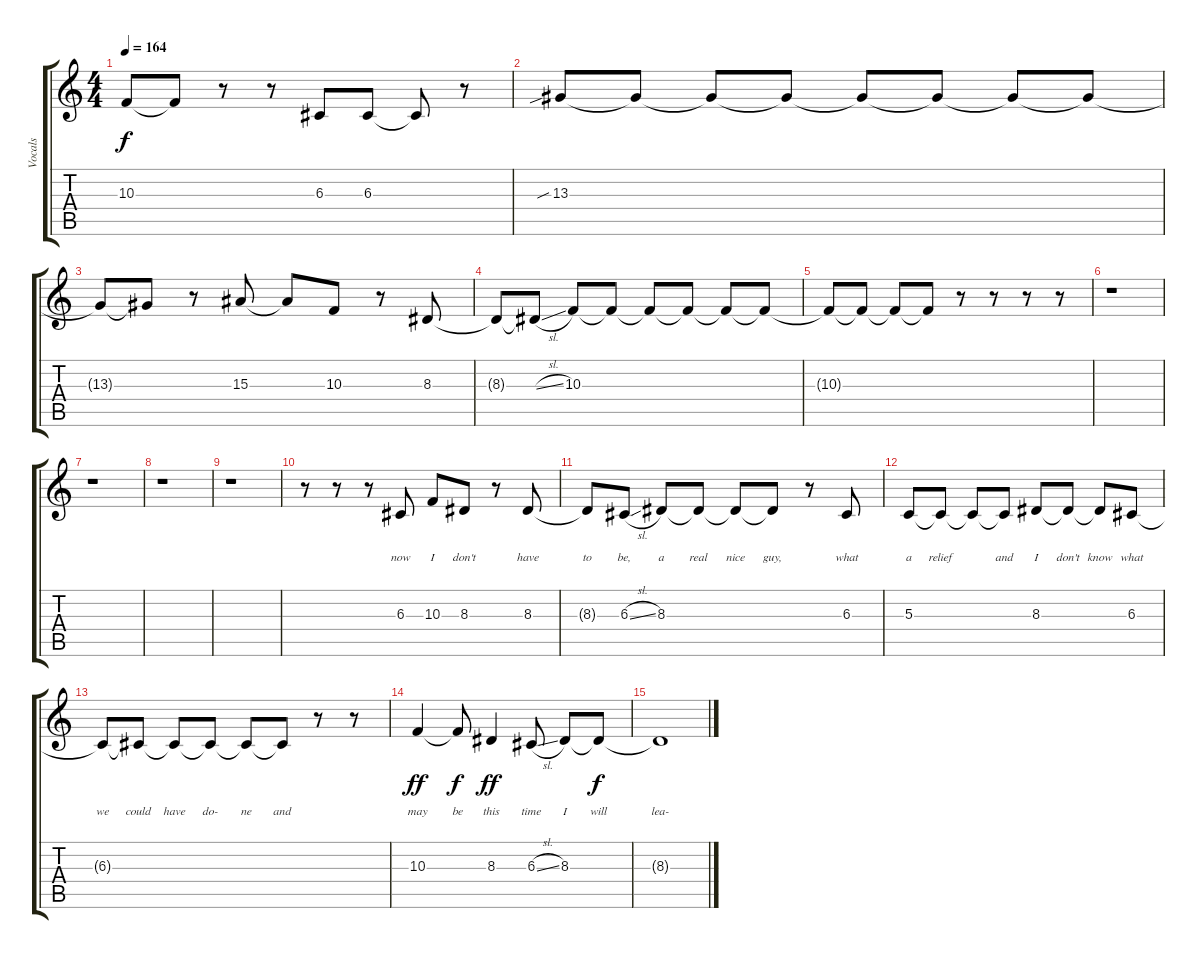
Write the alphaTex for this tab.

\track ("Vocals" "Vocals") {instrument lead1square}
\staff {score tabs}
\tuning (E4 B3 G3 D3 A2 E2) {hide}
\ts (4 4)
\tempo 164
\clef g2
\ks c
10.3{t}.8{dy f} 10.3{t}.8 r.8 r.8 6.3.8 6.3.8 6.3{t}.8 r.8 |
13.3{sib}.8 13.3{t}.8 13.3{t}.8 13.3{t}.8 13.3{t}.8 13.3{t}.8 13.3{t}.8 13.3{t}.8 |
13.3{t}.8 13.3{t}.8 r.8 15.3.8 15.3{t}.8 10.3.8 r.8 8.3.8 |
8.3{t}.8 8.3{sl t}.8 10.3.8 10.3{t}.8 10.3{t}.8 10.3{t}.8 10.3{t}.8 10.3{t}.8 |
10.3{t}.8 10.3{t}.8 10.3{t}.8 10.3{t}.8 r.8 r.8 r.8 r.8 |
r.1 |
r.1 |
r.1 |
r.1 |
r.8 r.8 r.8 6.3.8{lyrics (0 "") lyrics (1 "") lyrics (2 "now") lyrics (3 "") lyrics (4 "")} 10.3.8{lyrics (0 "") lyrics (1 "") lyrics (2 "I") lyrics (3 "") lyrics (4 "")} 8.3.8{lyrics (0 "") lyrics (1 "") lyrics (2 "don't") lyrics (3 "") lyrics (4 "")} r.8 8.3.8{lyrics (0 "") lyrics (1 "") lyrics (2 "have") lyrics (3 "") lyrics (4 "")} |
8.3{t}.8{lyrics (0 "") lyrics (1 "") lyrics (2 "to") lyrics (3 "") lyrics (4 "")} 6.3{sl}.8{lyrics (0 "") lyrics (1 "") lyrics (2 "be,") lyrics (3 "") lyrics (4 "")} 8.3.8{lyrics (0 "") lyrics (1 "") lyrics (2 "a") lyrics (3 "") lyrics (4 "")} 8.3{t}.8{lyrics (0 "") lyrics (1 "") lyrics (2 "real") lyrics (3 "") lyrics (4 "")} 8.3{t}.8{lyrics (0 "") lyrics (1 "") lyrics (2 "nice") lyrics (3 "") lyrics (4 "")} 8.3{t}.8{lyrics (0 "") lyrics (1 "") lyrics (2 "guy,") lyrics (3 "") lyrics (4 "")} r.8 6.3.8{lyrics (0 "") lyrics (1 "") lyrics (2 "what") lyrics (3 "") lyrics (4 "")} |
5.3.8{lyrics (0 "") lyrics (1 "") lyrics (2 "a") lyrics (3 "") lyrics (4 "")} 5.3{t}.8{lyrics (0 "") lyrics (1 "") lyrics (2 "relief") lyrics (3 "") lyrics (4 "")} 5.3{t}.8{lyrics (0 "") lyrics (1 "") lyrics (2 "") lyrics (3 "") lyrics (4 "")} 5.3{t}.8{lyrics (0 "") lyrics (1 "") lyrics (2 "and") lyrics (3 "") lyrics (4 "")} 8.3.8{lyrics (0 "") lyrics (1 "") lyrics (2 "I") lyrics (3 "") lyrics (4 "")} 8.3{t}.8{lyrics (0 "") lyrics (1 "") lyrics (2 "don't") lyrics (3 "") lyrics (4 "")} 8.3{t}.8{lyrics (0 "") lyrics (1 "") lyrics (2 "know") lyrics (3 "") lyrics (4 "")} 6.3.8{lyrics (0 "") lyrics (1 "") lyrics (2 "what") lyrics (3 "") lyrics (4 "")} |
6.3{t}.8{lyrics (0 "") lyrics (1 "") lyrics (2 "we") lyrics (3 "") lyrics (4 "")} 6.3{t}.8{lyrics (0 "") lyrics (1 "") lyrics (2 "could") lyrics (3 "") lyrics (4 "")} 6.3{t}.8{lyrics (0 "") lyrics (1 "") lyrics (2 "have") lyrics (3 "") lyrics (4 "")} 6.3{t}.8{lyrics (0 "") lyrics (1 "") lyrics (2 "do-") lyrics (3 "") lyrics (4 "")} 6.3{t}.8{lyrics (0 "") lyrics (1 "") lyrics (2 "ne") lyrics (3 "") lyrics (4 "")} 6.3{t}.8{lyrics (0 "") lyrics (1 "") lyrics (2 "and") lyrics (3 "") lyrics (4 "")} r.8 r.8 |
10.3.4{lyrics (0 "") lyrics (1 "") lyrics (2 "may") lyrics (3 "") lyrics (4 "") dy ff} 10.3{t}.8{lyrics (0 "") lyrics (1 "") lyrics (2 "be") lyrics (3 "") lyrics (4 "") dy f} 8.3.4{lyrics (0 "") lyrics (1 "") lyrics (2 "this") lyrics (3 "") lyrics (4 "") dy ff} 6.3{sl}.8{lyrics (0 "") lyrics (1 "") lyrics (2 "time") lyrics (3 "") lyrics (4 "")} 8.3.8{lyrics (0 "") lyrics (1 "") lyrics (2 "I") lyrics (3 "") lyrics (4 "")} 8.3{t}.8{lyrics (0 "") lyrics (1 "") lyrics (2 "will") lyrics (3 "") lyrics (4 "") dy f} |
8.3{t}.1{lyrics (0 "") lyrics (1 "") lyrics (2 "lea-") lyrics (3 "") lyrics (4 "")}
